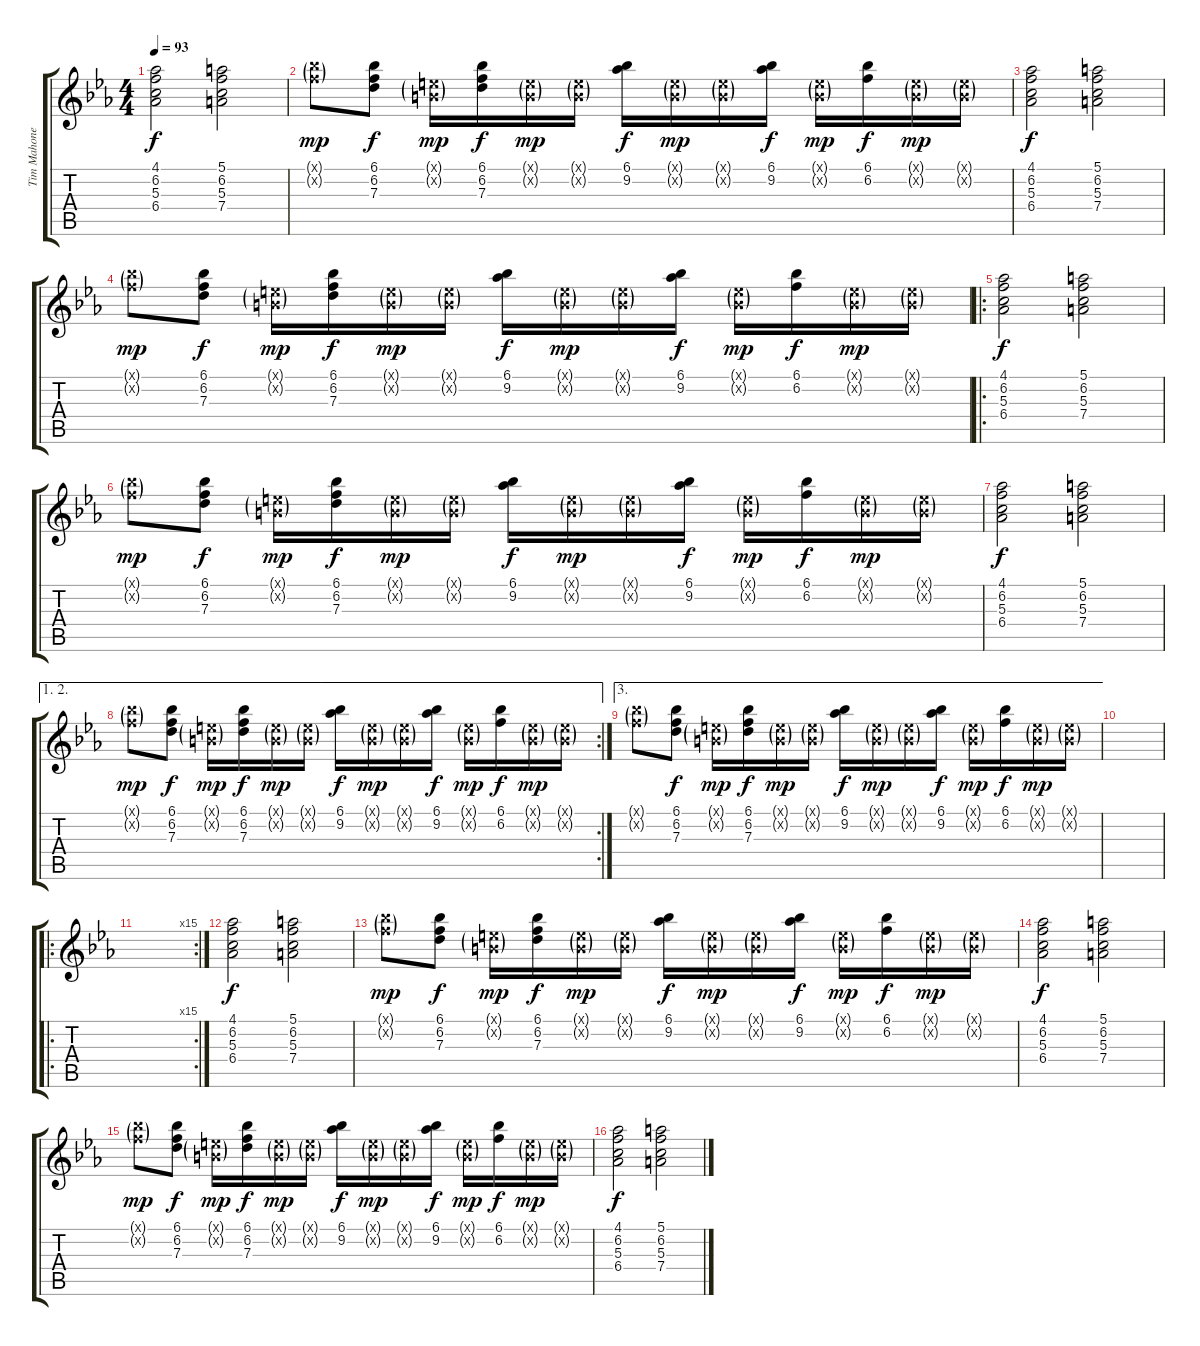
\track ("Tim Mahoney (Clean)" "Tim Mahone") {instrument electricguitarjazz}
\staff {score tabs}
\tuning (E4 B3 G3 D3 A2 E2) {hide}
\ts (4 4)
\tempo 93
\clef g2
\ks eb
(4.1 6.2 5.3 6.4).2{dy f instrument electricguitarjazz} (5.1 6.2 5.3 7.4).2 |
(6.1{g x} 6.2{g x}).8{dy mp} (6.1 6.2 7.3).8{dy f} (0.1{g x} 0.2{g x}).16{dy mp} (6.1 6.2 7.3).16{dy f} (0.1{g x} 0.2{g x}).16{dy mp} (0.1{g x} 0.2{g x}).16 (6.1 9.2).16{dy f} (0.1{g x} 0.2{g x}).16{dy mp} (0.1{g x} 0.2{g x}).16 (6.1 9.2).16{dy f} (0.1{g x} 0.2{g x}).16{dy mp} (6.1 6.2).16{dy f} (0.1{g x} 0.2{g x}).16{dy mp} (0.1{g x} 0.2{g x}).16 |
(4.1 6.2 5.3 6.4).2{dy f} (5.1 6.2 5.3 7.4).2 |
(6.1{g x} 6.2{g x}).8{dy mp} (6.1 6.2 7.3).8{dy f} (0.1{g x} 0.2{g x}).16{dy mp} (6.1 6.2 7.3).16{dy f} (0.1{g x} 0.2{g x}).16{dy mp} (0.1{g x} 0.2{g x}).16 (6.1 9.2).16{dy f} (0.1{g x} 0.2{g x}).16{dy mp} (0.1{g x} 0.2{g x}).16 (6.1 9.2).16{dy f} (0.1{g x} 0.2{g x}).16{dy mp} (6.1 6.2).16{dy f} (0.1{g x} 0.2{g x}).16{dy mp} (0.1{g x} 0.2{g x}).16 |
\ro
(4.1 6.2 5.3 6.4).2{dy f} (5.1 6.2 5.3 7.4).2 |
(6.1{g x} 6.2{g x}).8{dy mp} (6.1 6.2 7.3).8{dy f} (0.1{g x} 0.2{g x}).16{dy mp} (6.1 6.2 7.3).16{dy f} (0.1{g x} 0.2{g x}).16{dy mp} (0.1{g x} 0.2{g x}).16 (6.1 9.2).16{dy f} (0.1{g x} 0.2{g x}).16{dy mp} (0.1{g x} 0.2{g x}).16 (6.1 9.2).16{dy f} (0.1{g x} 0.2{g x}).16{dy mp} (6.1 6.2).16{dy f} (0.1{g x} 0.2{g x}).16{dy mp} (0.1{g x} 0.2{g x}).16 |
(4.1 6.2 5.3 6.4).2{dy f} (5.1 6.2 5.3 7.4).2 |
\ae (1 2)
\rc 2
(6.1{g x} 6.2{g x}).8{dy mp} (6.1 6.2 7.3).8{dy f} (0.1{g x} 0.2{g x}).16{dy mp} (6.1 6.2 7.3).16{dy f} (0.1{g x} 0.2{g x}).16{dy mp} (0.1{g x} 0.2{g x}).16 (6.1 9.2).16{dy f} (0.1{g x} 0.2{g x}).16{dy mp} (0.1{g x} 0.2{g x}).16 (6.1 9.2).16{dy f} (0.1{g x} 0.2{g x}).16{dy mp} (6.1 6.2).16{dy f} (0.1{g x} 0.2{g x}).16{dy mp} (0.1{g x} 0.2{g x}).16 |
\ae 3
(6.1{g x} 6.2{g x}).8 (6.1 6.2 7.3).8{dy f} (0.1{g x} 0.2{g x}).16{dy mp} (6.1 6.2 7.3).16{dy f} (0.1{g x} 0.2{g x}).16{dy mp} (0.1{g x} 0.2{g x}).16 (6.1 9.2).16{dy f} (0.1{g x} 0.2{g x}).16{dy mp} (0.1{g x} 0.2{g x}).16 (6.1 9.2).16{dy f} (0.1{g x} 0.2{g x}).16{dy mp} (6.1 6.2).16{dy f} (0.1{g x} 0.2{g x}).16{dy mp} (0.1{g x} 0.2{g x}).16 |
|
\ro
\rc 15
|
(4.1 6.2 5.3 6.4).2{dy f} (5.1 6.2 5.3 7.4).2 |
(6.1{g x} 6.2{g x}).8{dy mp} (6.1 6.2 7.3).8{dy f} (0.1{g x} 0.2{g x}).16{dy mp} (6.1 6.2 7.3).16{dy f} (0.1{g x} 0.2{g x}).16{dy mp} (0.1{g x} 0.2{g x}).16 (6.1 9.2).16{dy f} (0.1{g x} 0.2{g x}).16{dy mp} (0.1{g x} 0.2{g x}).16 (6.1 9.2).16{dy f} (0.1{g x} 0.2{g x}).16{dy mp} (6.1 6.2).16{dy f} (0.1{g x} 0.2{g x}).16{dy mp} (0.1{g x} 0.2{g x}).16 |
(4.1 6.2 5.3 6.4).2{dy f} (5.1 6.2 5.3 7.4).2 |
(6.1{g x} 6.2{g x}).8{dy mp} (6.1 6.2 7.3).8{dy f} (0.1{g x} 0.2{g x}).16{dy mp} (6.1 6.2 7.3).16{dy f} (0.1{g x} 0.2{g x}).16{dy mp} (0.1{g x} 0.2{g x}).16 (6.1 9.2).16{dy f} (0.1{g x} 0.2{g x}).16{dy mp} (0.1{g x} 0.2{g x}).16 (6.1 9.2).16{dy f} (0.1{g x} 0.2{g x}).16{dy mp} (6.1 6.2).16{dy f} (0.1{g x} 0.2{g x}).16{dy mp} (0.1{g x} 0.2{g x}).16 |
(4.1 6.2 5.3 6.4).2{dy f} (5.1 6.2 5.3 7.4).2
